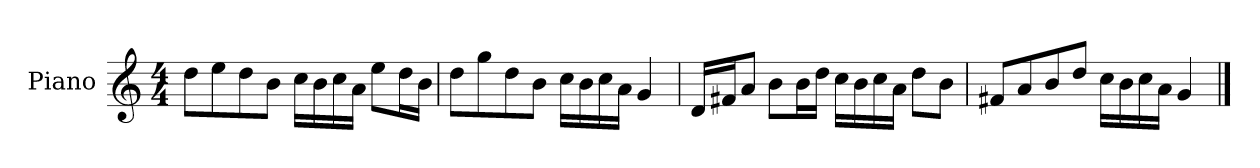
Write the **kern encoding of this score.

**kern
*part1
*staff1
*I"Piano
*I'P-no
*clefG2
*k[]
*M4/4
*MM90
=1
8dd\L
8ee\
8dd\
8b\J
16cc\LL
16b\
16cc\
16a\JJ
8ee\L
16dd\L
16b\JJ
=2
8dd\L
8gg\
8dd\
8b\J
16cc\LL
16b\
16cc\
16a\JJ
4g/
=3
16d/LL
16f#X/J
8a/J
8b\L
16b\L
16dd\JJ
16cc\LL
16b\
16cc\
16a\JJ
8dd\L
8b\J
=4
8f#X/L
8a/
8b/
8dd/J
16cc\LL
16b\
16cc\
16a\JJ
4g/
==
*-
